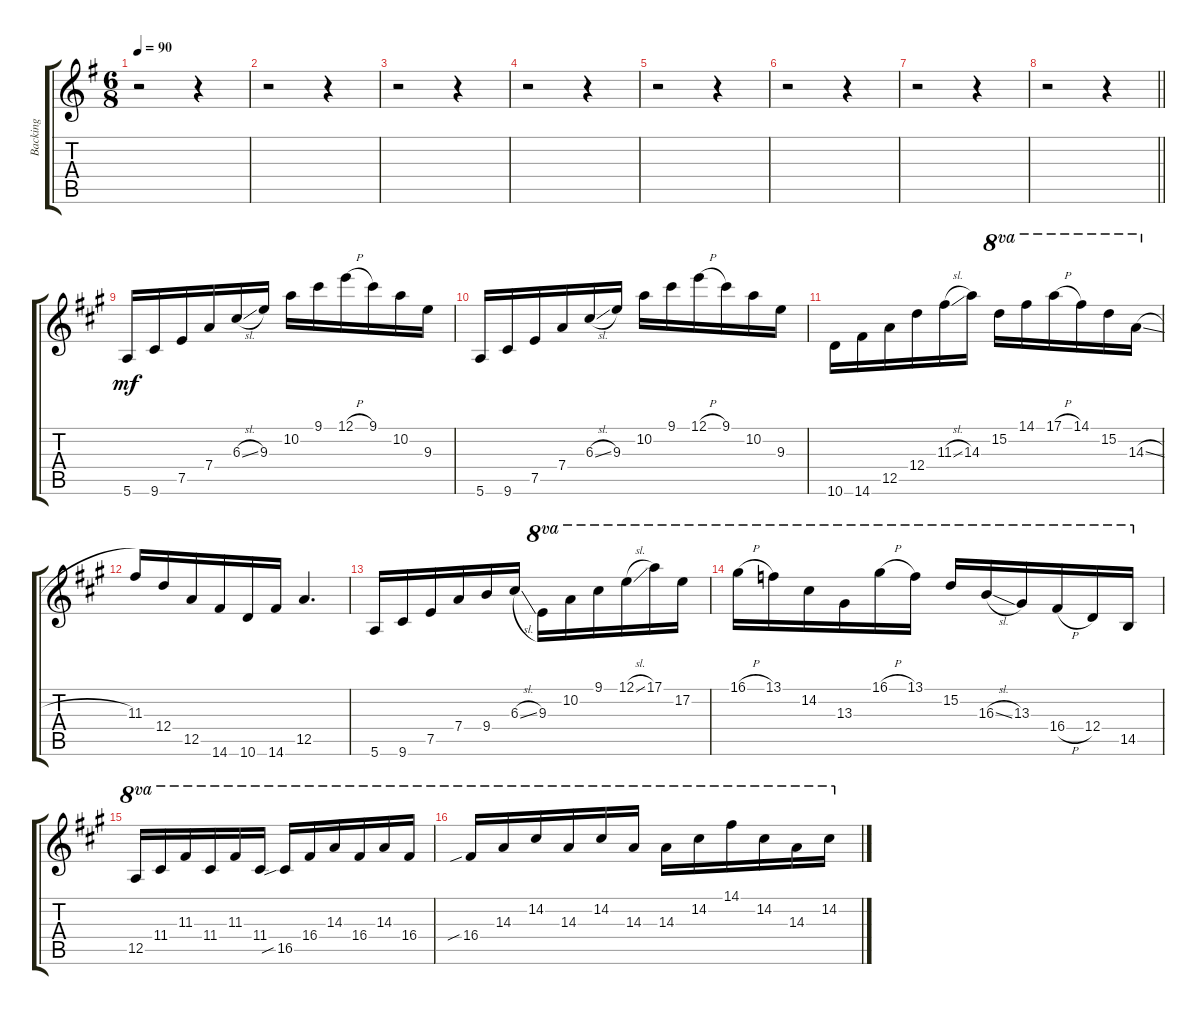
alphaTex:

\track ("Backing" "Backing") {instrument electricguitarjazz}
\staff {score tabs}
\tuning (E4 B3 G3 D3 A2 E2) {hide}
\ts (6 8)
\tempo 90
\clef g2
\ks g
r.2{dy mf} r.4 |
r.2 r.4 |
r.2 r.4 |
r.2 r.4 |
r.2 r.4 |
r.2 r.4 |
r.2 r.4 |
\barLineRight lightlight
r.2 r.4 |
\ks a
5.6.16 9.6.16 7.5.16 7.4.16 6.3{sl}.16 9.3.16 10.2.16 9.1.16 12.1{h}.16 9.1.16 10.2.16 9.3.16 |
5.6.16 9.6.16 7.5.16 7.4.16 6.3{sl}.16 9.3.16 10.2.16 9.1.16 12.1{h}.16 9.1.16 10.2.16 9.3.16 |
10.6.16 14.6.16 12.5.16 12.4.16 11.3{sl}.16 14.3.16 15.2.16{ot 8va} 14.1.16{ot 8va} 17.1{h}.16{ot 8va} 14.1.16{ot 8va} 15.2.16{ot 8va} 14.3{sl}.16{ot 8va} |
11.3.16 12.4.16 12.5.16 14.6.16 10.6.16 14.6.16 12.5.4{d} |
5.6.16 9.6.16 7.5.16 7.4.16 9.4.16 6.3{sl}.16 9.3.16{ot 8va} 10.2.16{ot 8va} 9.1.16{ot 8va} 12.1{sl}.16{ot 8va} 17.1.16{ot 8va} 17.2.16{ot 8va} |
16.1{h}.16{ot 8va} 13.1.16{ot 8va} 14.2.16{ot 8va} 13.3.16{ot 8va} 16.1{h}.16{ot 8va} 13.1.16{ot 8va} 15.2.16{ot 8va} 16.3{sl}.16{ot 8va} 13.3.16{ot 8va} 16.4{h}.16{ot 8va} 12.4.16{ot 8va} 14.5.16{ot 8va} |
12.5.16{ot 8va} 11.4.16{ot 8va} 11.3.16{ot 8va} 11.4.16{ot 8va} 11.3.16{ot 8va} 11.4.16{ot 8va} 16.5{sib}.16{ot 8va} 16.4.16{ot 8va} 14.3.16{ot 8va} 16.4.16{ot 8va} 14.3.16{ot 8va} 16.4.16{ot 8va} |
16.4{sib}.16{ot 8va} 14.3.16{ot 8va} 14.2.16{ot 8va} 14.3.16{ot 8va} 14.2.16{ot 8va} 14.3.16{ot 8va} 14.3.16{ot 8va} 14.2.16{ot 8va} 14.1.16{ot 8va} 14.2.16{ot 8va} 14.3.16{ot 8va} 14.2.16{ot 8va}
